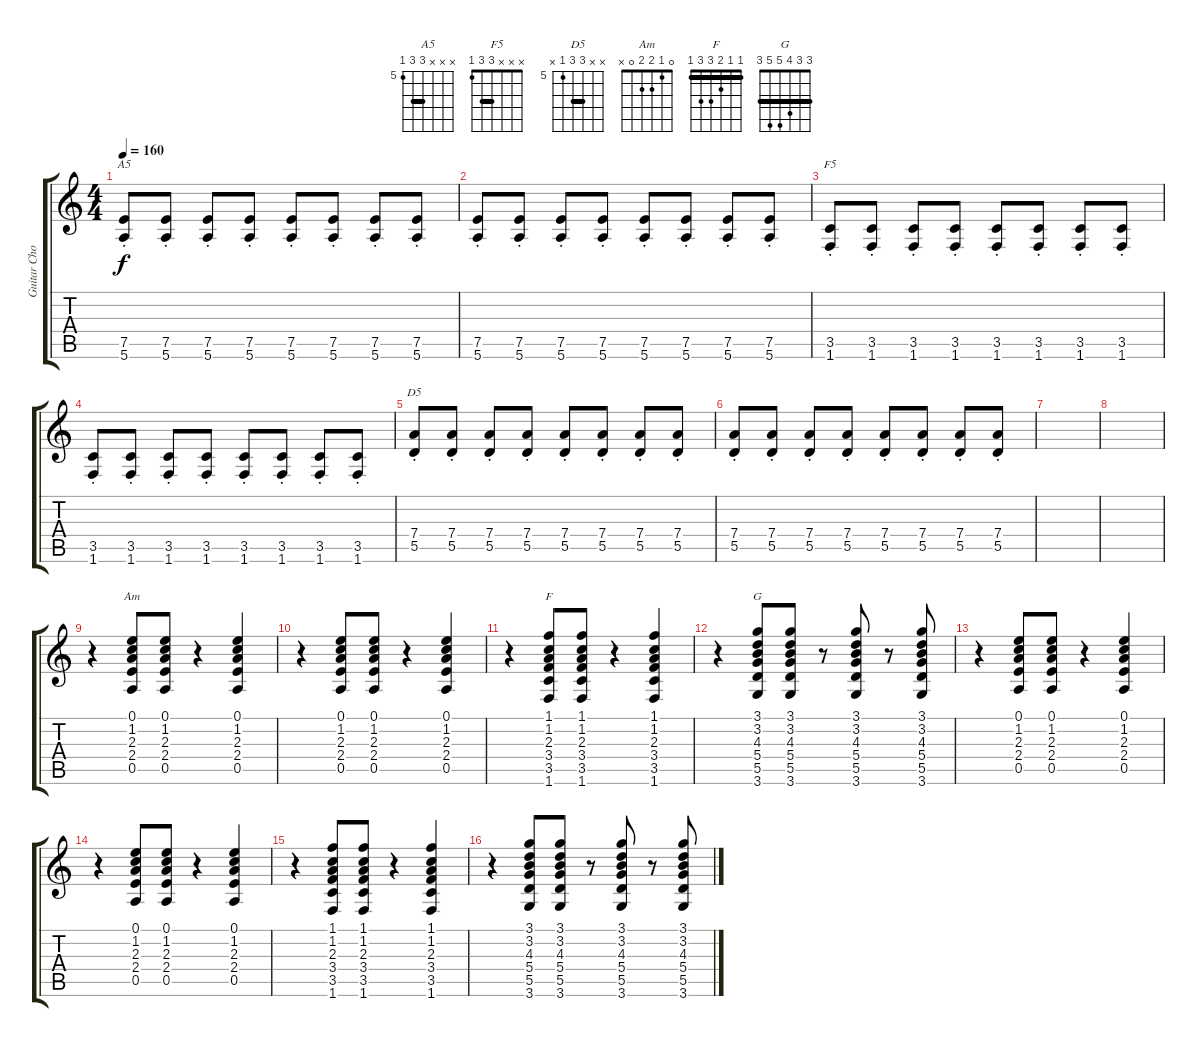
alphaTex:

\track ("Guitar Chords" "Guitar Cho") {instrument electricguitarclean}
\staff {score tabs}
\tuning (E4 B3 G3 D3 A2 E2) {hide}
\chord ("A5" x x x 7 7 5) {firstfret 5 barre 7}
\chord ("F5" x x x 3 3 1) {barre 3}
\chord ("D5" x x 7 7 5 x) {firstfret 5 barre 7}
\chord ("Am" 0 1 2 2 0 x)
\chord ("F" 1 1 2 3 3 1) {barre 1}
\chord ("G" 3 3 4 5 5 3) {barre 3}
\ts (4 4)
\tempo 160
\clef g2
\ks c
(7.5{st} 5.6).8{ch "A5" dy f instrument distortionguitar} (7.5{st} 5.6{st}).8 (7.5{st} 5.6).8 (7.5{st} 5.6).8 (7.5{st} 5.6).8 (7.5{st} 5.6).8 (7.5{st} 5.6).8 (7.5{st} 5.6).8 |
(7.5{st} 5.6).8 (7.5{st} 5.6).8 (7.5{st} 5.6).8 (7.5{st} 5.6).8 (7.5{st} 5.6).8 (7.5{st} 5.6).8 (7.5{st} 5.6).8 (7.5{st} 5.6).8 |
(3.5{st} 1.6).8{ch "F5"} (3.5{st} 1.6).8 (3.5{st} 1.6).8 (3.5{st} 1.6).8 (3.5{st} 1.6).8 (3.5{st} 1.6).8 (3.5{st} 1.6).8 (3.5{st} 1.6).8 |
(3.5{st} 1.6).8 (3.5{st} 1.6).8 (3.5{st} 1.6).8 (3.5{st} 1.6).8 (3.5{st} 1.6).8 (3.5{st} 1.6).8 (3.5{st} 1.6).8 (3.5{st} 1.6).8 |
(7.4{st} 5.5).8{ch "D5"} (7.4{st} 5.5).8 (7.4{st} 5.5).8 (7.4{st} 5.5).8 (7.4{st} 5.5).8 (7.4{st} 5.5).8 (7.4{st} 5.5{st}).8 (7.4{st} 5.5).8 |
(7.4{st} 5.5).8 (7.4{st} 5.5).8 (7.4{st} 5.5).8 (7.4{st} 5.5).8 (7.4{st} 5.5).8 (7.4{st} 5.5).8 (7.4{st} 5.5).8 (7.4{st} 5.5).8 |
|
|
r.4{volume 13} (0.1 1.2 2.3 2.4 0.5).8{ch "Am"} (0.1 1.2 2.3 2.4 0.5).8 r.4 (0.1 1.2 2.3 2.4 0.5).4 |
r.4 (0.1 1.2 2.3 2.4 0.5).8 (0.1 1.2 2.3 2.4 0.5).8 r.4 (0.1 1.2 2.3 2.4 0.5).4 |
r.4 (1.1 1.2 2.3 3.4 3.5 1.6).8{ch "F"} (1.1 1.2 2.3 3.4 3.5 1.6).8 r.4 (1.1 1.2 2.3 3.4 3.5 1.6).4 |
r.4 (3.1 3.2 4.3 5.4 5.5 3.6).8{ch "G"} (3.1 3.2 4.3 5.4 5.5 3.6).8 r.8 (3.1 3.2 4.3 5.4 5.5 3.6).8 r.8 (3.1 3.2 4.3 5.4 5.5 3.6).8 |
r.4 (0.1 1.2 2.3 2.4 0.5).8 (0.1 1.2 2.3 2.4 0.5).8 r.4 (0.1 1.2 2.3 2.4 0.5).4 |
r.4 (0.1 1.2 2.3 2.4 0.5).8 (0.1 1.2 2.3 2.4 0.5).8 r.4 (0.1 1.2 2.3 2.4 0.5).4 |
r.4 (1.1 1.2 2.3 3.4 3.5 1.6).8 (1.1 1.2 2.3 3.4 3.5 1.6).8 r.4 (1.1 1.2 2.3 3.4 3.5 1.6).4 |
r.4 (3.1 3.2 4.3 5.4 5.5 3.6).8 (3.1 3.2 4.3 5.4 5.5 3.6).8 r.8 (3.1 3.2 4.3 5.4 5.5 3.6).8 r.8 (3.1 3.2 4.3 5.4 5.5 3.6).8
